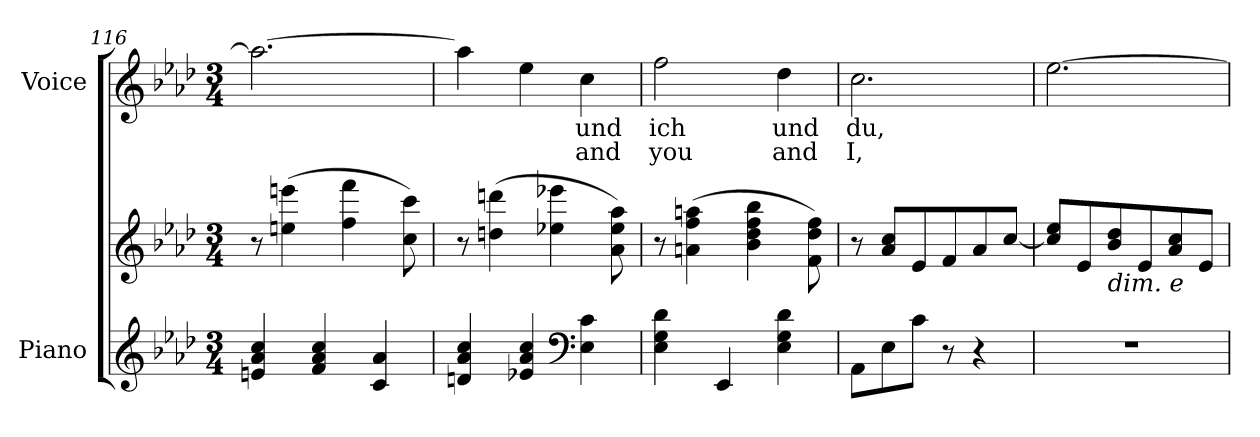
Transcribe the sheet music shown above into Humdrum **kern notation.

**kern	**kern	**kern	**text	**text
*part2	*part2	*part1	*part1	*part1
*staff3	*staff2	*staff1	*staff1	*staff1
*I"Piano	*	*I"Voice	*	*
*I'Pno	*	*	*	*
*clefG2	*clefG2	*clefG2	*	*
*k[b-e-a-d-]	*k[b-e-a-d-]	*k[b-e-a-d-]	*	*
*M3/4	*M3/4	*M3/4	*	*
=116	=116	=116	=116	=116
4en/ 4a-/ 4cc/	8r	2.aa-\_	.	.
.	(4een\ 4eeen\	.	.	.
4f/ 4a-/ 4cc/	.	.	.	.
.	4ff\ 4fff\	.	.	.
4c/ 4a-/	.	.	.	.
.	8cc\ 8ccc\)	.	.	.
=117	=117	=117	=117	=117
4dn/ 4a-/ 4cc/	8r	4aa-\]	.	.
.	(4ddn\ 4dddn\	.	.	.
4e-X/ 4a-/ 4cc/	.	4ee-\	.	.
.	4ee-X\ 4eee-X\	.	.	.
*clefF4	*	*	*	*
4E-\ 4c\	.	4cc\	und	and
.	8a-\ 8ee-\ 8aa-\)	.	.	.
=118	=118	=118	=118	=118
4E-\ 4G\ 4d-\	8r	2ff\	ich	you
.	(4an\ 4ff\ 4aan\	.	.	.
4EE-/	.	.	.	.
.	4b-\ 4dd-\ 4ff\ 4bb-\	.	.	.
4E-\ 4G\ 4d-\	.	4dd-\	und	and
.	8f\ 8dd-\ 8ff\)	.	.	.
=119	=119	=119	=119	=119
8AA-\L	8r	2.cc\	du,	I,
8E-\	8a-/ 8cc/L	.	.	.
8c\J	8e-/	.	.	.
8r	8f/	.	.	.
4r	8a-/	.	.	.
.	[8cc/J	.	.	.
=120	=120	=120	=120	=120
2.r	8cc/] 8ee-/L	[2.ee-\	.	.
.	8e-/	.	.	.
!	!LO:TX:b:i:t=dim.      e	!	!	!
.	8b-/ 8dd-/	.	.	.
.	8e-/	.	.	.
.	8a-/ 8cc/	.	.	.
.	8e-/J	.	.	.
=	=	=	=	=
*-	*-	*-	*-	*-
